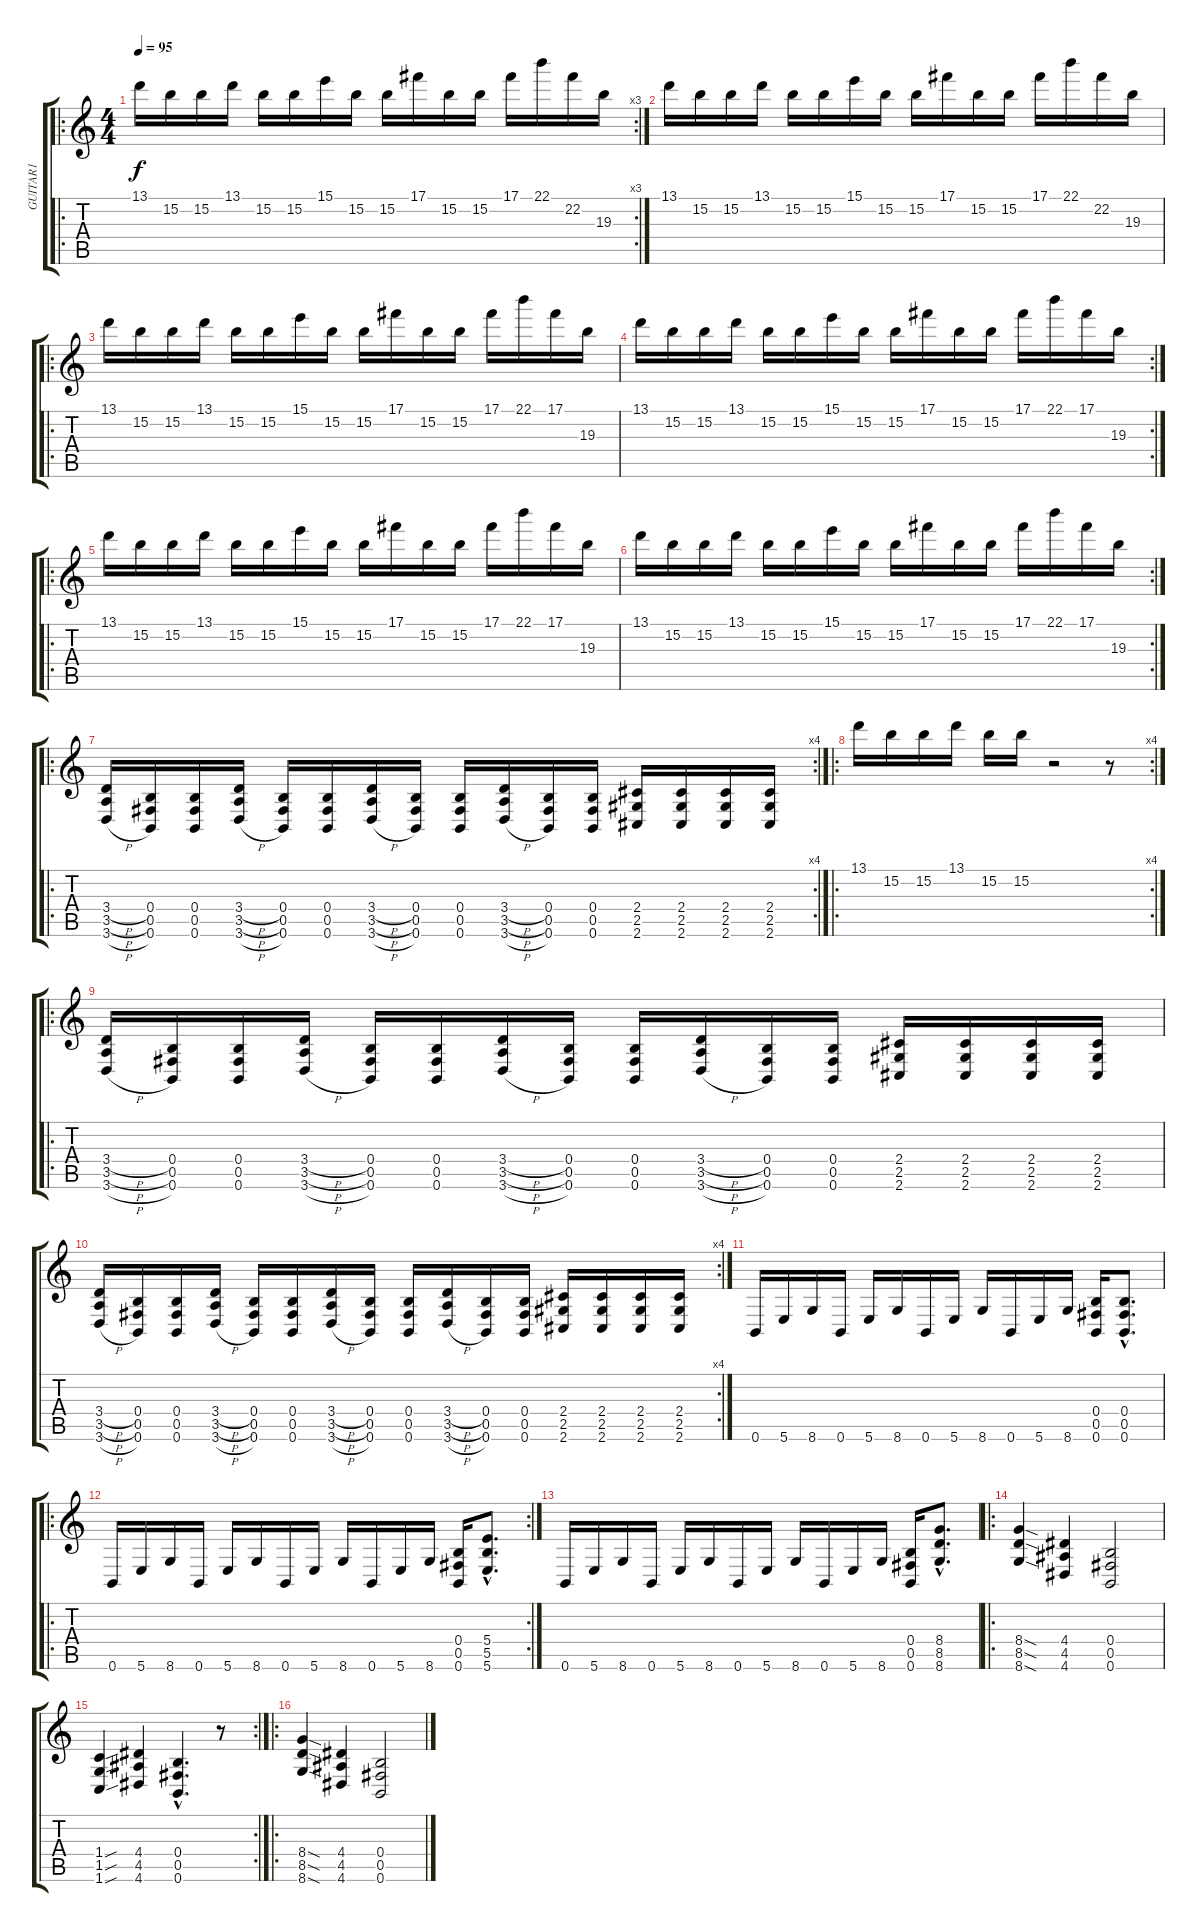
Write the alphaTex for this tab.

\track ("GUITAR1" "GUITAR1") {instrument distortionguitar}
\staff {score tabs}
\tuning (Db4 Ab3 E3 B2 Gb2 B1) {hide}
\ro
\rc 3
\ts (4 4)
\tempo 95
\clef g2
\ks c
13.1.16{dy f instrument distortionguitar} 15.2.16 15.2.16 13.1.16 15.2.16 15.2.16 15.1.16 15.2.16 15.2.16 17.1.16 15.2.16 15.2.16 17.1.16 22.1.16 22.2.16 19.3.16 |
13.1.16 15.2.16 15.2.16 13.1.16 15.2.16 15.2.16 15.1.16 15.2.16 15.2.16 17.1.16 15.2.16 15.2.16 17.1.16 22.1.16 22.2.16 19.3.16 |
\ro
13.1.16 15.2.16 15.2.16 13.1.16 15.2.16 15.2.16 15.1.16 15.2.16 15.2.16 17.1.16 15.2.16 15.2.16 17.1.16 22.1.16 17.1.16 19.3.16 |
\rc 2
13.1.16 15.2.16 15.2.16 13.1.16 15.2.16 15.2.16 15.1.16 15.2.16 15.2.16 17.1.16 15.2.16 15.2.16 17.1.16 22.1.16 17.1.16 19.3.16 |
\ro
13.1.16 15.2.16 15.2.16 13.1.16 15.2.16 15.2.16 15.1.16 15.2.16 15.2.16 17.1.16 15.2.16 15.2.16 17.1.16 22.1.16 17.1.16 19.3.16 |
\rc 2
13.1.16 15.2.16 15.2.16 13.1.16 15.2.16 15.2.16 15.1.16 15.2.16 15.2.16 17.1.16 15.2.16 15.2.16 17.1.16 22.1.16 17.1.16 19.3.16 |
\ro
\rc 4
(3.4{h} 3.5{h} 3.6{h}).16 (0.4 0.5 0.6).16 (0.4 0.5 0.6).16 (3.4{h} 3.5{h} 3.6{h}).16 (0.4 0.5 0.6).16 (0.4 0.5 0.6).16 (3.4{h} 3.5{h} 3.6{h}).16 (0.4 0.5 0.6).16 (0.4 0.5 0.6).16 (3.4{h} 3.5{h} 3.6{h}).16 (0.4 0.5 0.6).16 (0.4 0.5 0.6).16 (2.4 2.5 2.6).16 (2.4 2.5 2.6).16 (2.4 2.5 2.6).16 (2.4 2.5 2.6).16 |
\ro
\rc 4
13.1.16 15.2.16 15.2.16 13.1.16 15.2.16 15.2.16 r.2 r.8 |
\ro
(3.4{h} 3.5{h} 3.6{h}).16 (0.4 0.5 0.6).16 (0.4 0.5 0.6).16 (3.4{h} 3.5{h} 3.6{h}).16 (0.4 0.5 0.6).16 (0.4 0.5 0.6).16 (3.4{h} 3.5{h} 3.6{h}).16 (0.4 0.5 0.6).16 (0.4 0.5 0.6).16 (3.4{h} 3.5{h} 3.6{h}).16 (0.4 0.5 0.6).16 (0.4 0.5 0.6).16 (2.4 2.5 2.6).16 (2.4 2.5 2.6).16 (2.4 2.5 2.6).16 (2.4 2.5 2.6).16 |
\rc 4
(3.4{h} 3.5{h} 3.6{h}).16 (0.4 0.5 0.6).16 (0.4 0.5 0.6).16 (3.4{h} 3.5{h} 3.6{h}).16 (0.4 0.5 0.6).16 (0.4 0.5 0.6).16 (3.4{h} 3.5{h} 3.6{h}).16 (0.4 0.5 0.6).16 (0.4 0.5 0.6).16 (3.4{h} 3.5{h} 3.6{h}).16 (0.4 0.5 0.6).16 (0.4 0.5 0.6).16 (2.4 2.5 2.6).16 (2.4 2.5 2.6).16 (2.4 2.5 2.6).16 (2.4 2.5 2.6).16 |
0.6.16 5.6.16 8.6.16 0.6.16 5.6.16 8.6.16 0.6.16 5.6.16 8.6.16 0.6.16 5.6.16 8.6.16 (0.4 0.5 0.6).16 (0.4{hac} 0.5{hac} 0.6{hac}).8{d} |
\ro
\rc 2
0.6.16 5.6.16 8.6.16 0.6.16 5.6.16 8.6.16 0.6.16 5.6.16 8.6.16 0.6.16 5.6.16 8.6.16 (0.4 0.5 0.6).16 (5.4{hac} 5.5{hac} 5.6{hac}).8{d} |
0.6.16 5.6.16 8.6.16 0.6.16 5.6.16 8.6.16 0.6.16 5.6.16 8.6.16 0.6.16 5.6.16 8.6.16 (0.4 0.5 0.6).16 (8.4{hac} 8.5{hac} 8.6{hac}).8{d} |
\ro
(8.4{sod} 8.5{sod} 8.6{sod}).4 (4.4 4.5 4.6).4 (0.4 0.5 0.6).2 |
\rc 2
(1.4{sou} 1.5{sou} 1.6{sou}).4 (4.4 4.5 4.6).4 (0.4{hac} 0.5{hac} 0.6{hac}).4{d} r.8 |
\ro
(8.4{sod} 8.5{sod} 8.6{sod}).4 (4.4 4.5 4.6).4 (0.4 0.5 0.6).2
